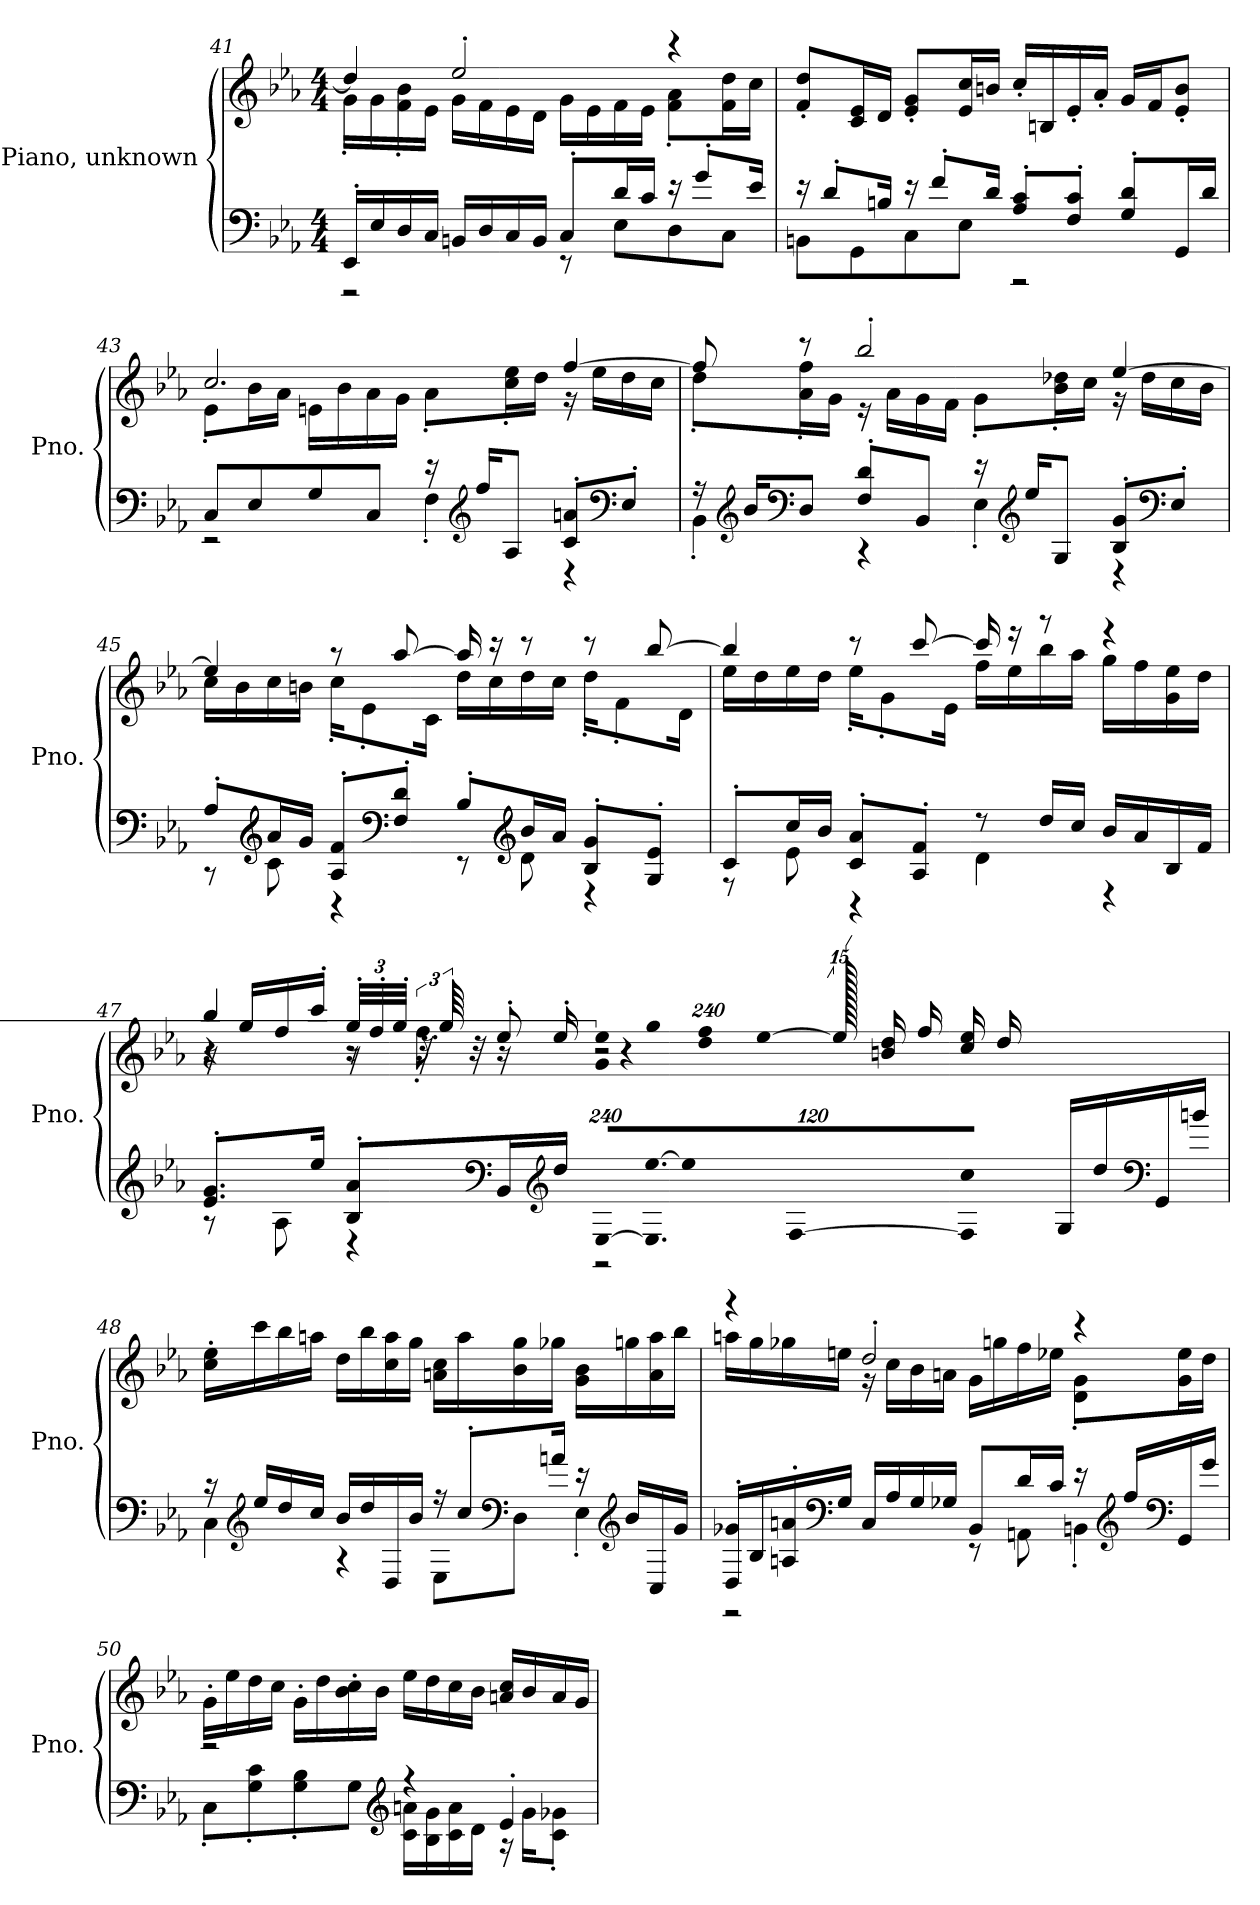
**kern	**kern
*part1	*part1
*staff2	*staff1
*I"Piano, unknown	*
*I'Pno.	*
!!LO:LB:g=z
*clefF4	*clefG2
*k[b-e-a-]	*k[b-e-a-]
*M4/4	*M4/4
=41	=41
*^	*^
16EE-'/LL	2r	4dd/]	16g'\LL
16E-/	.	.	16g\
16D/	.	.	16f\' 16b-\'
16C/JJ	.	.	16e-\JJ
16BBn/LL	.	2ee-'/	16g\LL
16D/	.	.	16f\
16C/	.	.	16e-\
16BB/JJ	.	.	16d\JJ
8C'/L	8r	.	16g\LL
.	.	.	16e-\
16d/L	8E-\L	.	16f\
16c/JJ	.	.	16e-\JJ
16r	8D\	4r	8f\' 8a-\'L
8g'/L	.	.	.
.	8C\J	.	16f\ 16dd\L
16e-/Jk	.	.	16cc\JJ
*	*	*v	*v
=42	=42	=42
16r	8BBn\L	8f/' 8dd/'L
8d'/L	.	.
.	8GG\	16c/ 16e-/L
16Bn/Jk	.	16d/JJ
16r	8C\	8e-/' 8g/'L
8f'/L	.	.
.	8E-\J	16e-/ 16cc/L
16d/Jk	.	16bn/JJ
8A-/' 8c/'L	2r	16cc'/LL
.	.	16Bn/
8F/' 8c/'J	.	16e-'/
.	.	16a-'/JJ
8G/' 8d/'L	.	16g/LL
.	.	16f/J
16GG/L	.	8e-/' 8b/'J
16d/JJ	.	.
!!LO:LB:g=z
=43	=43	=43
*	*	*^
8C/L	2r	2.cc/	8e-'\L
8E-/	.	.	16b-\L
.	.	.	16a-\JJ
8G/	.	.	16en\LL
.	.	.	16b-\
8C/J	.	.	16a-\
.	.	.	16g\JJ
16r	4F'\	.	8a-'\L
*clefG2	*	*	*
16ff/KL	.	.	.
8A-/J	.	.	16cc\' 16ee-\'L
.	.	.	16dd\JJ
8c/' 8an/'L	4r	[4ff/	16r
.	.	.	16ee-\LL
*clefF4	*	*	*
8E-'/J	.	.	16dd\
.	.	.	16cc\JJ
=44	=44	=44	=44
16r	4BB-'\	8ff/]	8dd'\L
*clefG2	*	*	*
16b-/KL	.	.	.
*clefF4	*	*	*
8D/J	.	8r	16a-\' 16ff\'L
.	.	.	16g\JJ
8F/' 8d/'L	4r	2bb-'/	16r
.	.	.	16a-\LL
8BB-/J	.	.	16g\
.	.	.	16f\JJ
16r	4E-'\	.	8g'\L
*clefG2	*	*	*
16ee-/KL	.	.	.
8G/J	.	.	16b-\' 16dd-X\'L
.	.	.	16cc\JJ
8B-/' 8g/'L	4r	[4ee-/	16r
.	.	.	16dd-\LL
*clefF4	*	*	*
8E-'/J	.	.	16cc\
.	.	.	16b-\JJ
!!LO:LB:g=z	!!
=45	=45	=45	=45
8A-'/L	8r	4ee-/]	16cc\LL
.	.	.	16b-\
*clefG2	*	*	*
16a-/L	8c\	.	16cc\
16g/JJ	.	.	16bn\JJ
8A-/' 8f/'L	4r	8r	16cc'\KL
.	.	.	8e-'\
*clefF4	*	*	*
8F/' 8d/'J	.	[8aa-/	.
.	.	.	16c\Jk
8B-'/L	8r	16aa-/]	16dd\LL
.	.	16r	16cc\
*clefG2	*	*	*
16b-/L	8d\	8r	16dd\
16a-/JJ	.	.	16cc\JJ
8B-/' 8g/'L	4r	8r	16dd'\KL
.	.	.	8f'\
8G/' 8e-/'J	.	[8bb-/	.
.	.	.	16d\Jk
=46	=46	=46	=46
8c'/L	8r	4bb-/]	16ee-\LL
.	.	.	16dd\
16cc/L	8e-\	.	16ee-\
16b-/JJ	.	.	16dd\JJ
8c/' 8a-/'L	4r	8r	16ee-'\KL
.	.	.	8g'\
8A-/' 8f/'J	.	[8ccc/	.
.	.	.	16e-\Jk
8r	4d\	16ccc/]	16ff\LL
.	.	16r	16ee-\
16dd/LL	.	8r	16bb-\
16cc/JJ	.	.	16aa-\JJ
16b-/LL	4r	4r	16gg\LL
16a-/	.	.	16ff\
16B-/	.	.	16g\ 16ee-\
16f/JJ	.	.	16dd\JJ
!!LO:LB:g=z
=47	=47	=47	=47
*	*	*	*^
8.e-/' 8.g/'L	8r	4bb-/	4r	16r
.	.	.	.	16gg/LL
.	8A-\	.	.	16ff/
16ee-/Jk	.	.	.	16ccc'/JJ
*	*	*	*	*Xbrackettup
8B-/' 8a-/'L	4r	8r	16r	48gg'/LLL
.	.	.	.	48ff'/
.	.	.	.	48gg'/JJJ
*	*	*	*	*brackettup
.	.	.	8.ff'\	48r
.	.	.	.	96gg/
.	.	.	.	32r
*clefF4	*	*	*	*
16BB-/L	.	8ee-'/	.	16r
*clefG2	*	*	*	*
16dd/JJ	.	.	.	16ee-'/
*Xbrackettup	*	*	*	*
!LO:N:vis=16	!	!	!	!LO:N:vis=32
[1920%137E-/LL	2r	2r	2r	640%23g/ 640%23ee-/
!	!	!	!	!LO:N:vis=32
.	.	.	.	640%23r
!LO:N:vis=32.	!	!	!	!
1920%103E-/] [1920%103ee-/L	.	.	.	.
!	!	!	!	!LO:N:vis=16
.	.	.	.	1920%137gg/LL
!LO:N:vis=64	!	!	!	!
960%17ee-/K]	.	.	.	.
!LO:N:vis=32	!	!	!	!
[640%23F/J	.	.	.	.
!	!	!	!	!LO:N:vis=32
.	.	.	.	640%23dd/ 640%23ff/K
!LO:N:vis=16	!	!	!	!
1920%137F/] 1920%137cc/JJ	.	.	.	.
.	.	.	.	[240%17ee-/J
16G/LL	.	.	.	1920ee-/]
.	.	.	.	16bn/ 16dd/LL
16dd/	.	.	.	.
.	.	.	.	16ff/
*clefF4	*	*	*	*
16GG/	.	.	.	.
.	.	.	.	16cc/ 16ee-/
16bn/JJ	.	.	.	.
.	.	.	.	16dd/JJ
1920ryy	1920ryy	1920ryy	1920ryy	.
*	*	*v	*v	*v
!!LO:LB:g=z
=48	=48	=48
16r	4C\	16cc\' 16ee-\'LL
*clefG2	*	*
16ee-/LL	.	16ccc\
16dd/	.	16bb-\
16cc/JJ	.	16aan\JJ
16b-/LL	4r	16dd\LL
16dd/	.	16bb-\
16D/	.	16cc\ 16aa\
16b-/JJ	.	16gg\JJ
16r	8E-\L	16an\ 16cc\LL
8cc'/L	.	16aa\
*clefF4	*	*
.	8D\J	16b-\ 16gg\
16an/Jk	.	16gg-X\JJ
16r	4E-'\	16g\ 16b-\LL
*clefG2	*	*
16b-/LL	.	16ggn\
16C/	.	16a\ 16aa\
16g/JJ	.	16bb-\JJ
!!LO:PB:g=z
=49	=49	=49
*	*	*^
16D/' 16g-X/'LL	2r	4r	16aan\LL
16B-/	.	.	16gg\
16An/' 16an/'	.	.	16gg-X\
*clefF4	*	*	*
16G/JJ	.	.	16een\JJ
16C/LL	.	2dd'/	16r
16A/	.	.	16cc\LL
16G/	.	.	16b-\
16G-X/JJ	.	.	16an\JJ
8BB-/L	8r	.	16g\LL
.	.	.	16ggn\
16d/L	8AAn\	.	16ff\
16c/JJ	.	.	16ee-X\JJ
16r	4BBn'\	4r	8d\' 8g\'L
*clefG2	*	*	*
16ff/LL	.	.	.
*clefF4	*	*	*
16GG/	.	.	16g\ 16ee-\L
16g-/JJ	.	.	16dd\JJ
*	*	*v	*v
!!LO:LB:g=z
=50	=50	=50
2r	8C'\L	16g'\LL
.	.	16ee-\
.	8G\' 8c\'	16dd\
.	.	16cc\JJ
.	8G\' 8B-\'	16g'\LL
.	.	16dd\
.	8G\J	16b-\' 16cc\'
.	.	16b-\JJ
*clefG2	*	*
4r	16c\ 16an\LL	16ee-\LL
.	16B-\ 16g\	16dd\
.	16c\ 16a\	16cc\
.	16d\JJ	16b-\JJ
4e-'/	16r	16an/ 16cc/LL
.	16g\KL	16b-/
.	8c\' 8g-X\'J	16a/
.	.	16g/JJ
*v	*v	*
=	=
*-	*-
